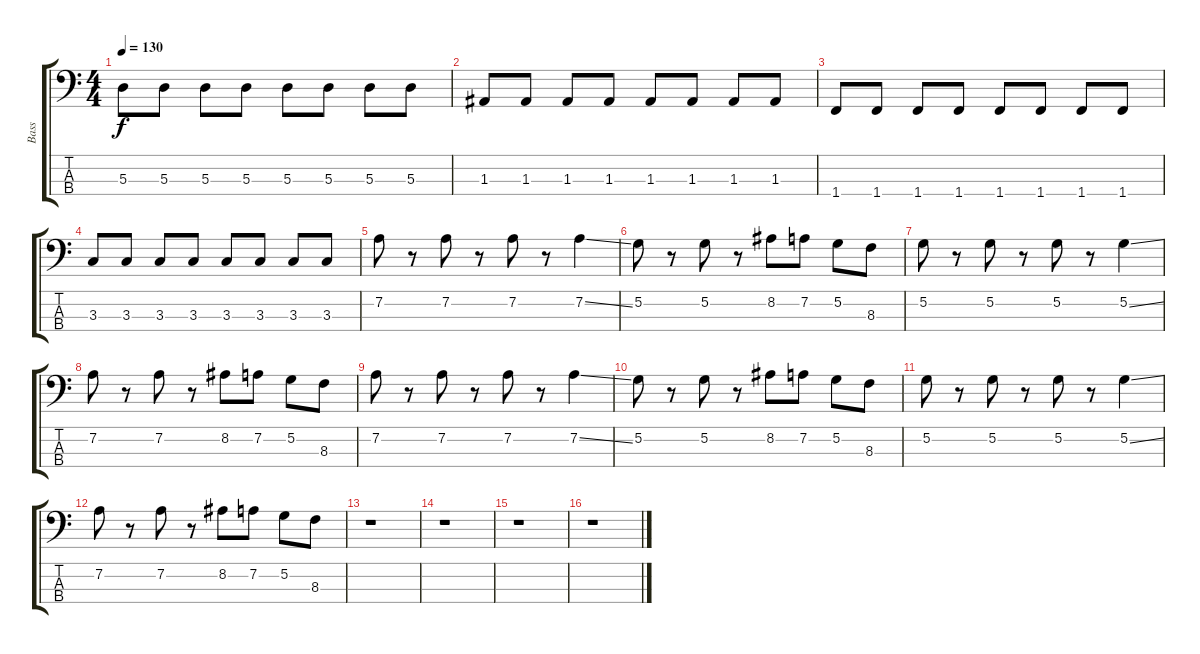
\track ("Bass" "Bass") {instrument electricbassfinger}
\staff {score tabs}
\tuning (G2 D2 A1 E1) {hide}
\ts (4 4)
\tempo 130
\clef f4
\ks c
5.3.8{dy f} 5.3.8 5.3.8 5.3.8 5.3.8 5.3.8 5.3.8 5.3.8 |
1.3.8 1.3.8 1.3.8 1.3.8 1.3.8 1.3.8 1.3.8 1.3.8 |
1.4.8 1.4.8 1.4.8 1.4.8 1.4.8 1.4.8 1.4.8 1.4.8 |
3.3.8 3.3.8 3.3.8 3.3.8 3.3.8 3.3.8 3.3.8 3.3.8 |
7.2.8 r.8 7.2.8 r.8 7.2.8 r.8 7.2{ss}.4 |
5.2.8 r.8 5.2.8 r.8 8.2.8 7.2.8 5.2.8 8.3.8 |
5.2.8 r.8 5.2.8 r.8 5.2.8 r.8 5.2{ss}.4 |
7.2.8 r.8 7.2.8 r.8 8.2.8 7.2.8 5.2.8 8.3.8 |
7.2.8 r.8 7.2.8 r.8 7.2.8 r.8 7.2{ss}.4 |
5.2.8 r.8 5.2.8 r.8 8.2.8 7.2.8 5.2.8 8.3.8 |
5.2.8 r.8 5.2.8 r.8 5.2.8 r.8 5.2{ss}.4 |
7.2.8 r.8 7.2.8 r.8 8.2.8 7.2.8 5.2.8 8.3.8 |
r.1 |
r.1 |
r.1 |
r.1
